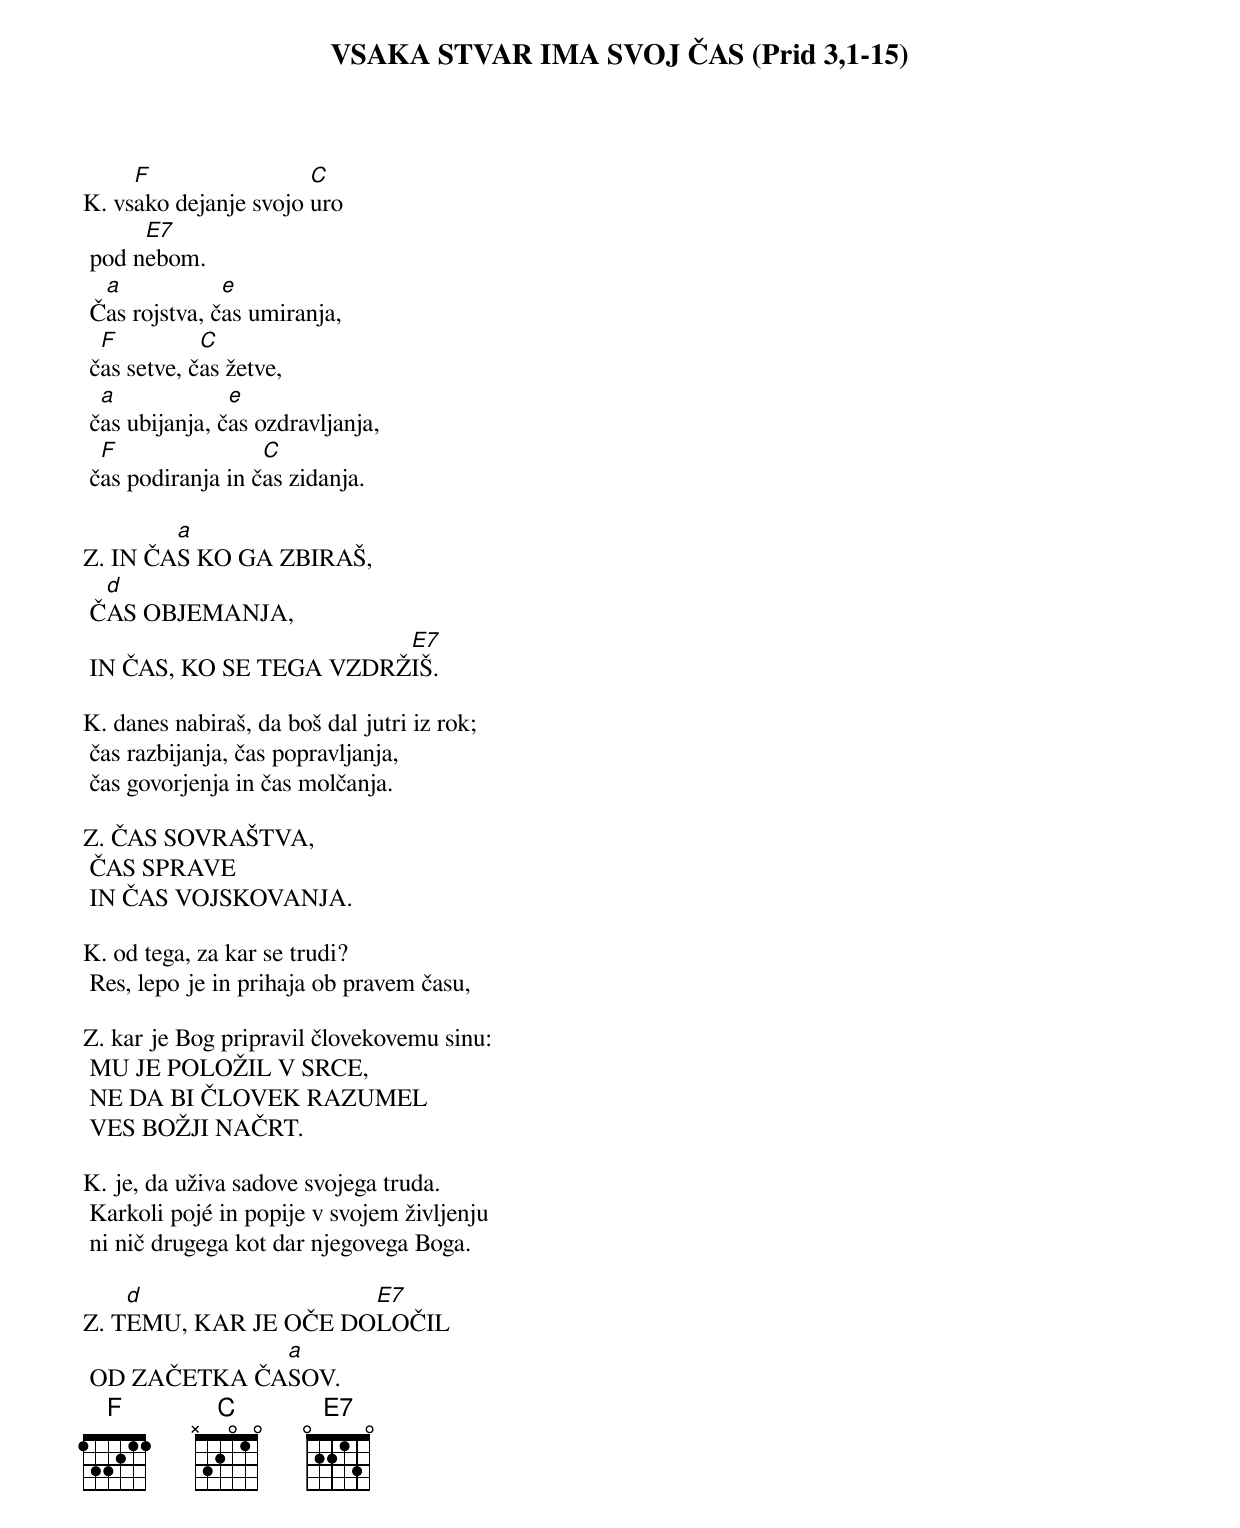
{title: VSAKA STVAR IMA SVOJ ČAS (Prid 3,1-15)}

K.	vs[F]ako dejanje svojo [C]uro
	pod n[E7]ebom.
	Č[a]as rojstva, č[e]as umiranja,
	č[F]as setve, č[C]as žetve,
	č[a]as ubijanja, č[e]as ozdravljanja,
	č[F]as podiranja in č[C]as zidanja.

Z.	IN ČA[a]S KO GA ZBIRAŠ,
	Č[d]AS OBJEMANJA,
	IN ČAS, KO SE TEGA VZDRŽ[E7]IŠ.

K.	danes nabiraš, da boš dal jutri iz rok;
	čas razbijanja, čas popravljanja,
	čas govorjenja in čas molčanja.

Z.	ČAS SOVRAŠTVA,
	ČAS SPRAVE
	IN ČAS VOJSKOVANJA.

K.	od tega, za kar se trudi?
	Res, lepo je in prihaja ob pravem času,

Z.	kar je Bog pripravil človekovemu sinu:
	MU JE POLOŽIL V SRCE,
	NE DA BI ČLOVEK RAZUMEL
	VES BOŽJI NAČRT.

K.	je, da uživa sadove svojega truda.
	Karkoli pojé in popije v svojem življenju
	ni nič drugega kot dar njegovega Boga.

Z.	T[d]EMU, KAR JE OČE DO[E7]LOČIL
	OD ZAČETKA ČA[a]SOV.
